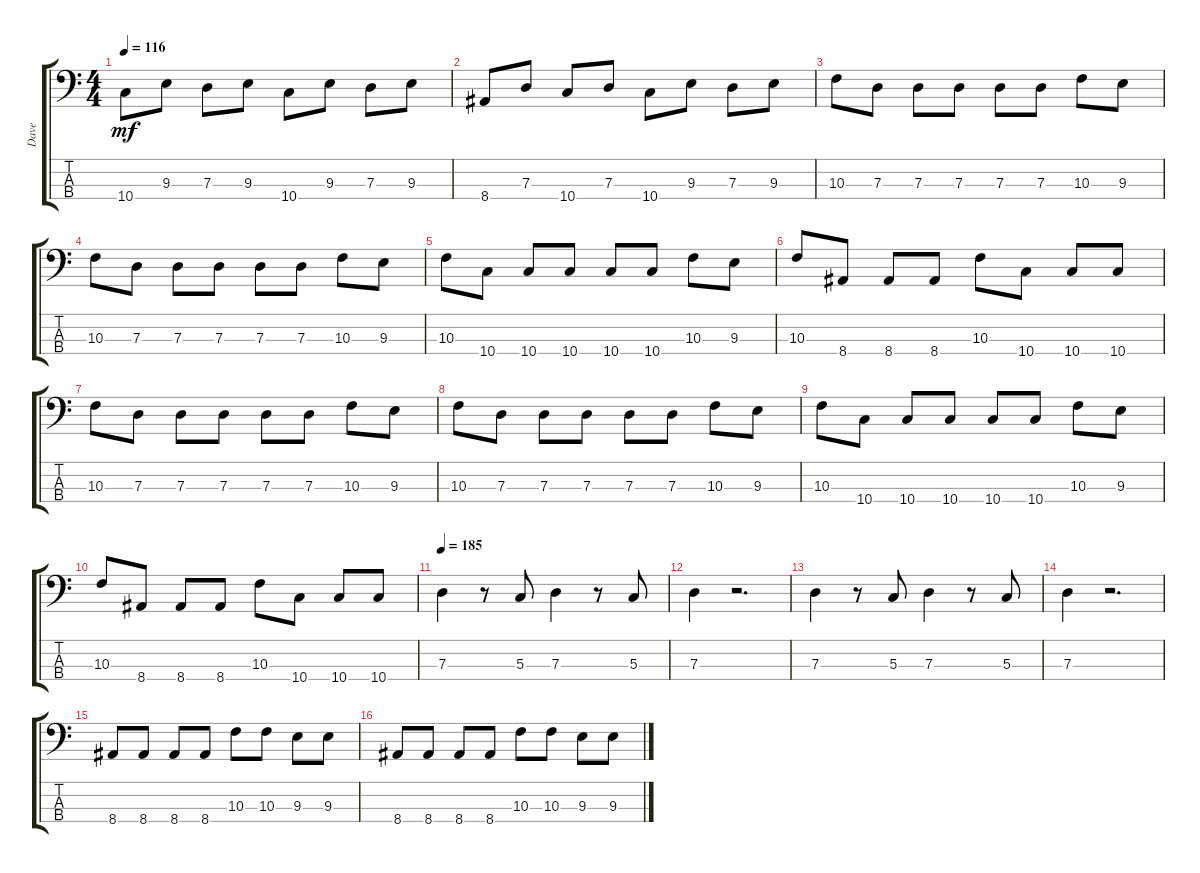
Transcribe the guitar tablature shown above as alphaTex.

\track ("Dave" "Dave") {instrument electricbasspick}
\staff {score tabs}
\tuning (F2 C2 G1 D1) {hide}
\ts (4 4)
\tempo 116
\clef f4
\ks c
10.4.8{dy mf} 9.3.8 7.3.8 9.3.8 10.4.8 9.3.8 7.3.8 9.3.8 |
8.4.8 7.3.8 10.4.8 7.3.8 10.4.8 9.3.8 7.3.8 9.3.8 |
10.3.8 7.3.8 7.3.8 7.3.8 7.3.8 7.3.8 10.3.8 9.3.8 |
10.3.8 7.3.8 7.3.8 7.3.8 7.3.8 7.3.8 10.3.8 9.3.8 |
10.3.8 10.4.8 10.4.8 10.4.8 10.4.8 10.4.8 10.3.8 9.3.8 |
10.3.8 8.4.8 8.4.8 8.4.8 10.3.8 10.4.8 10.4.8 10.4.8 |
10.3.8 7.3.8 7.3.8 7.3.8 7.3.8 7.3.8 10.3.8 9.3.8 |
10.3.8 7.3.8 7.3.8 7.3.8 7.3.8 7.3.8 10.3.8 9.3.8 |
10.3.8 10.4.8 10.4.8 10.4.8 10.4.8 10.4.8 10.3.8 9.3.8 |
10.3.8 8.4.8 8.4.8 8.4.8 10.3.8 10.4.8 10.4.8 10.4.8 |
\tempo 185
7.3.4 r.8 5.3.8 7.3.4 r.8 5.3.8 |
7.3.4 r.2{d} |
7.3.4 r.8 5.3.8 7.3.4 r.8 5.3.8 |
7.3.4 r.2{d} |
8.4.8 8.4.8 8.4.8 8.4.8 10.3.8 10.3.8 9.3.8 9.3.8 |
8.4.8 8.4.8 8.4.8 8.4.8 10.3.8 10.3.8 9.3.8 9.3.8
